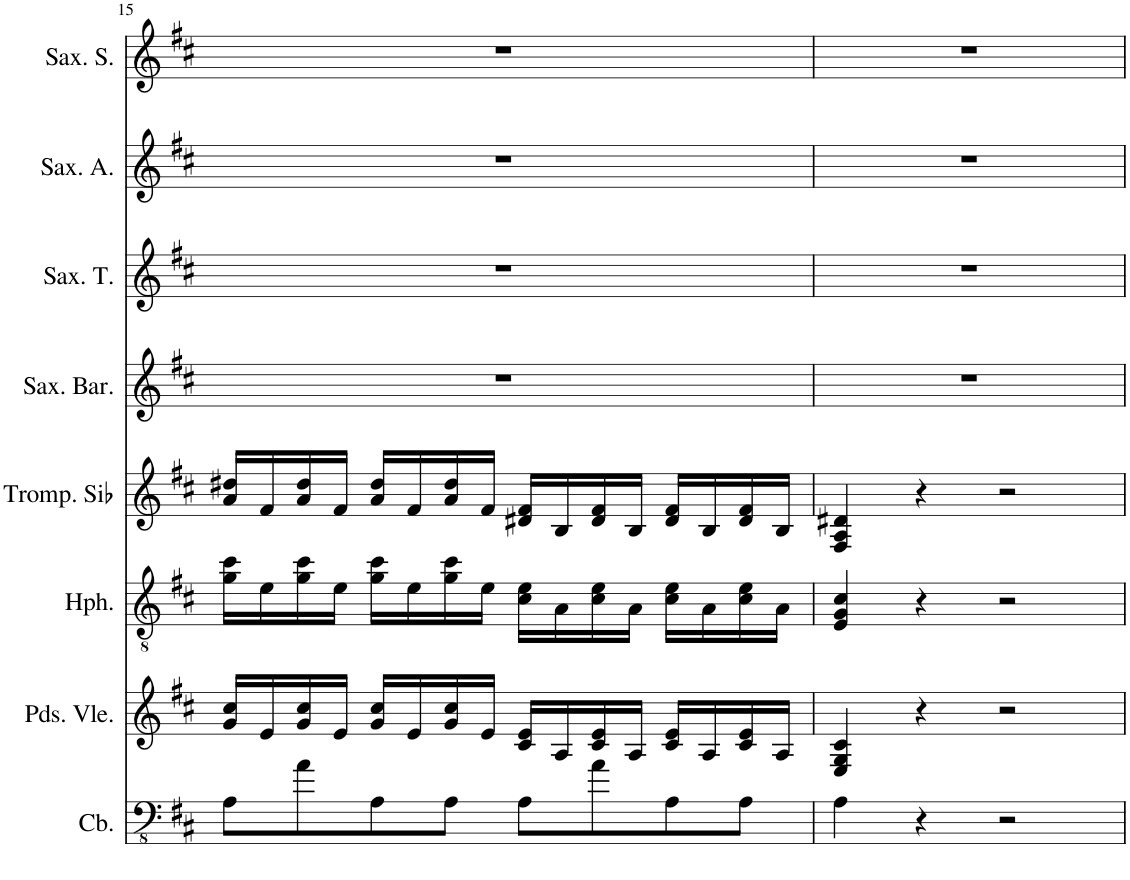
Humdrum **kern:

**kern	**kern	**kern	**kern	**kern	**kern	**kern	**kern
*part8	*part7	*part6	*part5	*part4	*part3	*part2	*part1
*staff8	*staff7	*staff6	*staff5	*staff4	*staff3	*staff2	*staff1
*I"Contrebasse, Contrabass Accomp	*I"Pardessus de viole, Violin Accomp	*I"Clarinette-Heckelphone, Oboe Accomp	*I"Trompette en Sib, Trumpet Accomp	*I"Saxophone Baryton, Baritone Sax	*I"Saxophone Ténor, Tenor Sax	*I"Saxophone Alto, Alto Sax	*I"Saxophone Soprano, Soprano Sax
*I'Cb.	*I'Pds. Vle.	*I'Hph.	*I'Tromp. Sib	*I'Sax. Bar.	*I'Sax. T.	*I'Sax. A.	*I'Sax. S.
!!LO:PB:g=z
*clefFv4	*clefG2	*clefGv2	*clefG2	*clefG2	*clefG2	*clefG2	*clefG2
*Trd7c12	*	*	*Trd1c2	*Trd12c21	*Trd8c14	*Trd5c9	*Trd1c2
*k[f#c#]	*k[f#c#]	*k[f#c#]	*k[f#c#]	*k[f#c#]	*k[f#c#]	*k[f#c#]	*k[f#c#]
*M4/4	*M4/4	*M4/4	*M4/4	*M4/4	*M4/4	*M4/4	*M4/4
=15	=15	=15	=15	=15	=15	=15	=15
8AA\L	16g/ 16cc#/LL	16g\ 16cc#\LL	16a/ 16dd#X/LL	1r	1r	1r	1r
.	16e/	16e\	16f#/	.	.	.	.
8A\	16g/ 16cc#/	16g\ 16cc#\	16a/ 16dd#/	.	.	.	.
.	16e/JJ	16e\JJ	16f#/JJ	.	.	.	.
8AA\	16g/ 16cc#/LL	16g\ 16cc#\LL	16a/ 16dd#/LL	.	.	.	.
.	16e/	16e\	16f#/	.	.	.	.
8AA\J	16g/ 16cc#/	16g\ 16cc#\	16a/ 16dd#/	.	.	.	.
.	16e/JJ	16e\JJ	16f#/JJ	.	.	.	.
8AA\L	16c#/ 16e/LL	16c#\ 16e\LL	16d#X/ 16f#/LL	.	.	.	.
.	16A/	16A\	16B/	.	.	.	.
8A\	16c#/ 16e/	16c#\ 16e\	16d#/ 16f#/	.	.	.	.
.	16A/JJ	16A\JJ	16B/JJ	.	.	.	.
8AA\	16c#/ 16e/LL	16c#\ 16e\LL	16d#/ 16f#/LL	.	.	.	.
.	16A/	16A\	16B/	.	.	.	.
8AA\J	16c#/ 16e/	16c#\ 16e\	16d#/ 16f#/	.	.	.	.
.	16A/JJ	16A\JJ	16B/JJ	.	.	.	.
=16	=16	=16	=16	=16	=16	=16	=16
4AA\	4E/ 4G/ 4c#/	4E/ 4G/ 4c#/	4F#/ 4A/ 4d#X/	1r	1r	1r	1r
4r	4r	4r	4r	.	.	.	.
2r	2r	2r	2r	.	.	.	.
=	=	=	=	=	=	=	=
*-	*-	*-	*-	*-	*-	*-	*-
